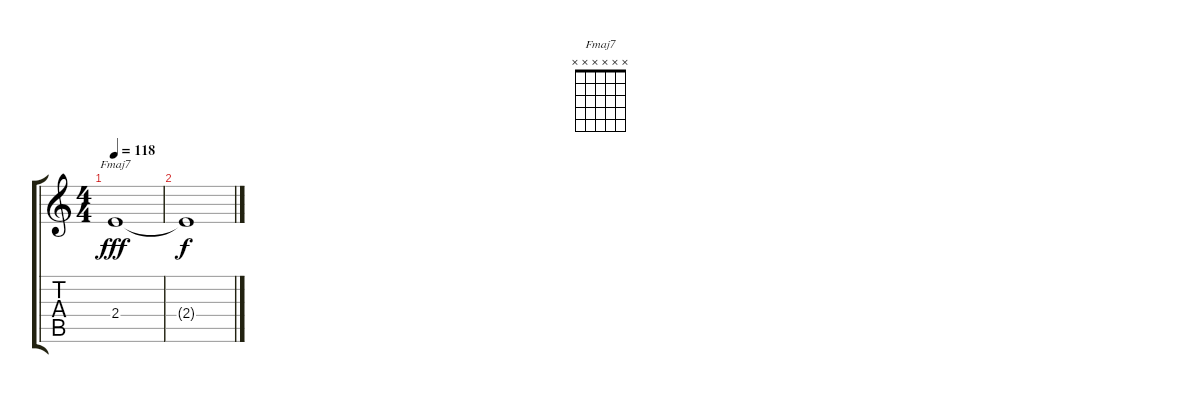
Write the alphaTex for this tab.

\track "" {instrument acousticguitarnylon}
\staff {score tabs}
\tuning (E4 B3 G3 D3 A2 E2) {hide}
\chord ("Fmaj7" x x x x x x)
\ts (4 4)
\tempo 118
\clef g2
\ks c
2.4.1{ch "Fmaj7" dy fff} |
2.4{t}.1{dy f}
